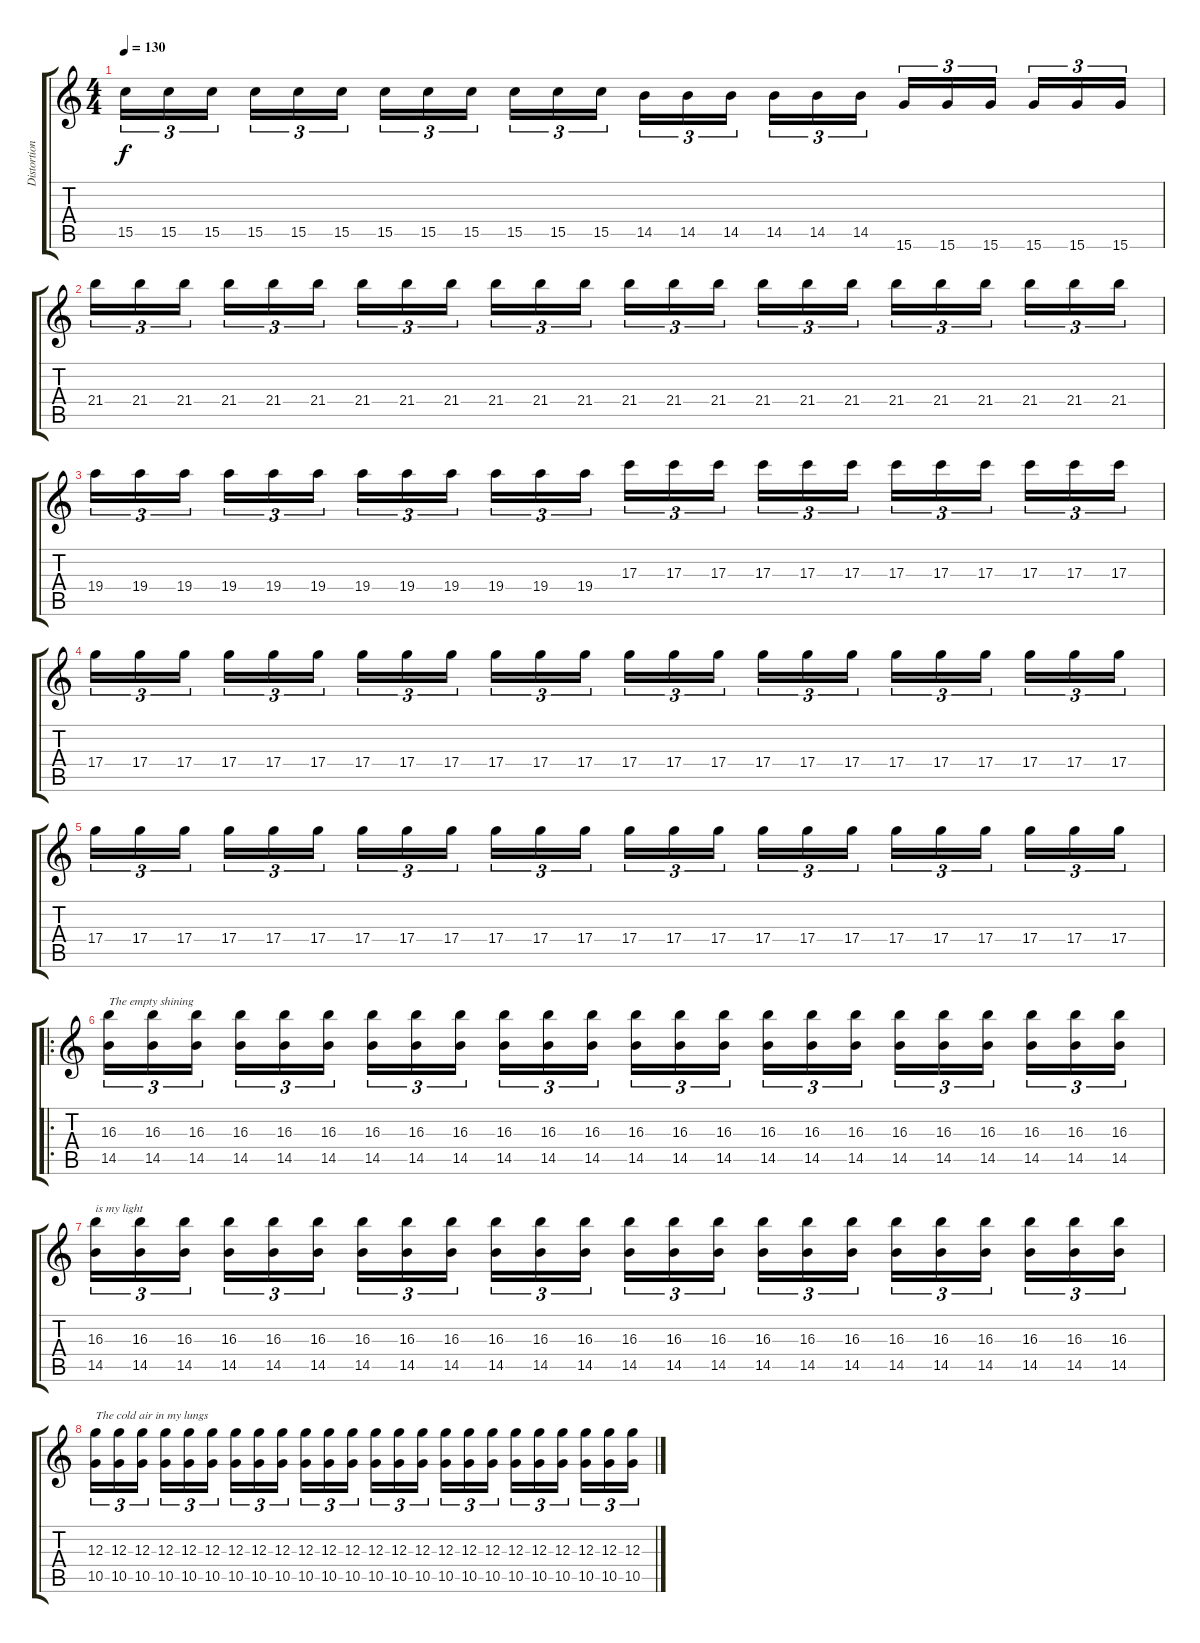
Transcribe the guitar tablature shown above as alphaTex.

\track ("Distortion Guitar" "Distortion") {instrument distortionguitar}
\staff {score tabs}
\tuning (E4 B3 G3 D3 A2 E2) {hide}
\ts (4 4)
\tempo 130
\clef g2
\ks c
15.5.16{tu (3 2) dy f} 15.5.16{tu (3 2)} 15.5.16{tu (3 2)} 15.5.16{tu (3 2)} 15.5.16{tu (3 2)} 15.5.16{tu (3 2)} 15.5.16{tu (3 2)} 15.5.16{tu (3 2)} 15.5.16{tu (3 2)} 15.5.16{tu (3 2)} 15.5.16{tu (3 2)} 15.5.16{tu (3 2)} 14.5.16{tu (3 2)} 14.5.16{tu (3 2)} 14.5.16{tu (3 2)} 14.5.16{tu (3 2)} 14.5.16{tu (3 2)} 14.5.16{tu (3 2)} 15.6.16{tu (3 2)} 15.6.16{tu (3 2)} 15.6.16{tu (3 2)} 15.6.16{tu (3 2)} 15.6.16{tu (3 2)} 15.6.16{tu (3 2)} |
21.4.16{tu (3 2)} 21.4.16{tu (3 2)} 21.4.16{tu (3 2)} 21.4.16{tu (3 2)} 21.4.16{tu (3 2)} 21.4.16{tu (3 2)} 21.4.16{tu (3 2)} 21.4.16{tu (3 2)} 21.4.16{tu (3 2)} 21.4.16{tu (3 2)} 21.4.16{tu (3 2)} 21.4.16{tu (3 2)} 21.4.16{tu (3 2)} 21.4.16{tu (3 2)} 21.4.16{tu (3 2)} 21.4.16{tu (3 2)} 21.4.16{tu (3 2)} 21.4.16{tu (3 2)} 21.4.16{tu (3 2)} 21.4.16{tu (3 2)} 21.4.16{tu (3 2)} 21.4.16{tu (3 2)} 21.4.16{tu (3 2)} 21.4.16{tu (3 2)} |
19.4.16{tu (3 2)} 19.4.16{tu (3 2)} 19.4.16{tu (3 2)} 19.4.16{tu (3 2)} 19.4.16{tu (3 2)} 19.4.16{tu (3 2)} 19.4.16{tu (3 2)} 19.4.16{tu (3 2)} 19.4.16{tu (3 2)} 19.4.16{tu (3 2)} 19.4.16{tu (3 2)} 19.4.16{tu (3 2)} 17.3.16{tu (3 2)} 17.3.16{tu (3 2)} 17.3.16{tu (3 2)} 17.3.16{tu (3 2)} 17.3.16{tu (3 2)} 17.3.16{tu (3 2)} 17.3.16{tu (3 2)} 17.3.16{tu (3 2)} 17.3.16{tu (3 2)} 17.3.16{tu (3 2)} 17.3.16{tu (3 2)} 17.3.16{tu (3 2)} |
17.4.16{tu (3 2)} 17.4.16{tu (3 2)} 17.4.16{tu (3 2)} 17.4.16{tu (3 2)} 17.4.16{tu (3 2)} 17.4.16{tu (3 2)} 17.4.16{tu (3 2)} 17.4.16{tu (3 2)} 17.4.16{tu (3 2)} 17.4.16{tu (3 2)} 17.4.16{tu (3 2)} 17.4.16{tu (3 2)} 17.4.16{tu (3 2)} 17.4.16{tu (3 2)} 17.4.16{tu (3 2)} 17.4.16{tu (3 2)} 17.4.16{tu (3 2)} 17.4.16{tu (3 2)} 17.4.16{tu (3 2)} 17.4.16{tu (3 2)} 17.4.16{tu (3 2)} 17.4.16{tu (3 2)} 17.4.16{tu (3 2)} 17.4.16{tu (3 2)} |
17.4.16{tu (3 2)} 17.4.16{tu (3 2)} 17.4.16{tu (3 2)} 17.4.16{tu (3 2)} 17.4.16{tu (3 2)} 17.4.16{tu (3 2)} 17.4.16{tu (3 2)} 17.4.16{tu (3 2)} 17.4.16{tu (3 2)} 17.4.16{tu (3 2)} 17.4.16{tu (3 2)} 17.4.16{tu (3 2)} 17.4.16{tu (3 2)} 17.4.16{tu (3 2)} 17.4.16{tu (3 2)} 17.4.16{tu (3 2)} 17.4.16{tu (3 2)} 17.4.16{tu (3 2)} 17.4.16{tu (3 2)} 17.4.16{tu (3 2)} 17.4.16{tu (3 2)} 17.4.16{tu (3 2)} 17.4.16{tu (3 2)} 17.4.16{tu (3 2)} |
\ro
(16.3 14.5).16{tu (3 2) txt "The empty shining"} (16.3 14.5).16{tu (3 2)} (16.3 14.5).16{tu (3 2)} (16.3 14.5).16{tu (3 2)} (16.3 14.5).16{tu (3 2)} (16.3 14.5).16{tu (3 2)} (16.3 14.5).16{tu (3 2)} (16.3 14.5).16{tu (3 2)} (16.3 14.5).16{tu (3 2)} (16.3 14.5).16{tu (3 2)} (16.3 14.5).16{tu (3 2)} (16.3 14.5).16{tu (3 2)} (16.3 14.5).16{tu (3 2)} (16.3 14.5).16{tu (3 2)} (16.3 14.5).16{tu (3 2)} (16.3 14.5).16{tu (3 2)} (16.3 14.5).16{tu (3 2)} (16.3 14.5).16{tu (3 2)} (16.3 14.5).16{tu (3 2)} (16.3 14.5).16{tu (3 2)} (16.3 14.5).16{tu (3 2)} (16.3 14.5).16{tu (3 2)} (16.3 14.5).16{tu (3 2)} (16.3 14.5).16{tu (3 2)} |
(16.3 14.5).16{tu (3 2) txt "is my light"} (16.3 14.5).16{tu (3 2)} (16.3 14.5).16{tu (3 2)} (16.3 14.5).16{tu (3 2)} (16.3 14.5).16{tu (3 2)} (16.3 14.5).16{tu (3 2)} (16.3 14.5).16{tu (3 2)} (16.3 14.5).16{tu (3 2)} (16.3 14.5).16{tu (3 2)} (16.3 14.5).16{tu (3 2)} (16.3 14.5).16{tu (3 2)} (16.3 14.5).16{tu (3 2)} (16.3 14.5).16{tu (3 2)} (16.3 14.5).16{tu (3 2)} (16.3 14.5).16{tu (3 2)} (16.3 14.5).16{tu (3 2)} (16.3 14.5).16{tu (3 2)} (16.3 14.5).16{tu (3 2)} (16.3 14.5).16{tu (3 2)} (16.3 14.5).16{tu (3 2)} (16.3 14.5).16{tu (3 2)} (16.3 14.5).16{tu (3 2)} (16.3 14.5).16{tu (3 2)} (16.3 14.5).16{tu (3 2)} |
(12.3 10.5).16{tu (3 2) txt "The cold air in my lungs"} (12.3 10.5).16{tu (3 2)} (12.3 10.5).16{tu (3 2)} (12.3 10.5).16{tu (3 2)} (12.3 10.5).16{tu (3 2)} (12.3 10.5).16{tu (3 2)} (12.3 10.5).16{tu (3 2)} (12.3 10.5).16{tu (3 2)} (12.3 10.5).16{tu (3 2)} (12.3 10.5).16{tu (3 2)} (12.3 10.5).16{tu (3 2)} (12.3 10.5).16{tu (3 2)} (12.3 10.5).16{tu (3 2)} (12.3 10.5).16{tu (3 2)} (12.3 10.5).16{tu (3 2)} (12.3 10.5).16{tu (3 2)} (12.3 10.5).16{tu (3 2)} (12.3 10.5).16{tu (3 2)} (12.3 10.5).16{tu (3 2)} (12.3 10.5).16{tu (3 2)} (12.3 10.5).16{tu (3 2)} (12.3 10.5).16{tu (3 2)} (12.3 10.5).16{tu (3 2)} (12.3 10.5).16{tu (3 2)}
